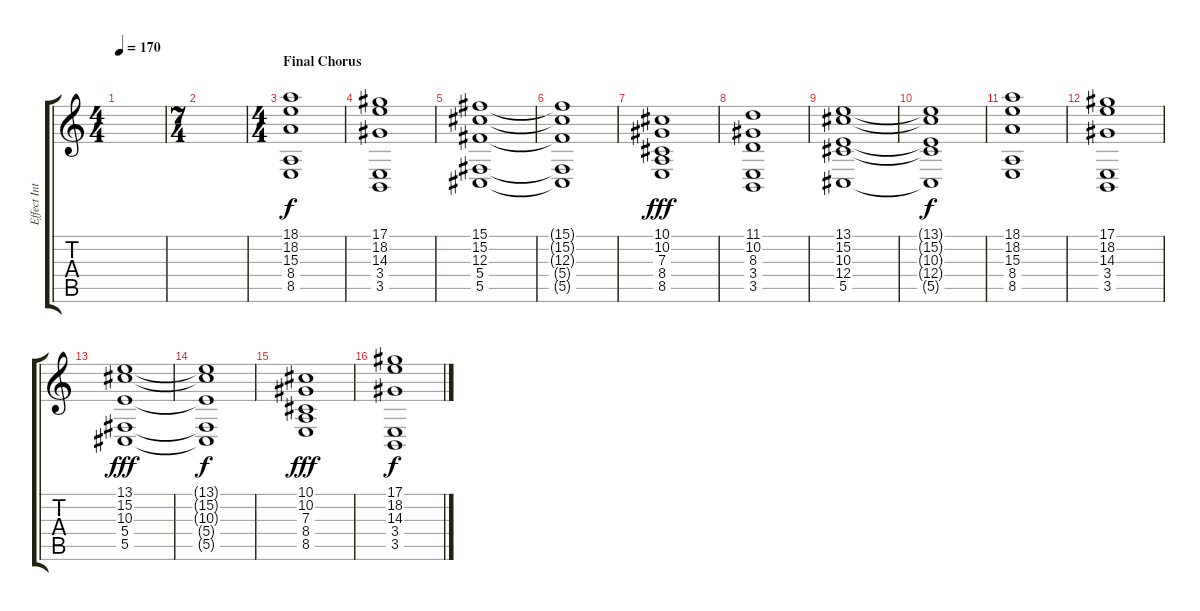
\track ("Effect Intro and Final Chorus Coral" "Effect Int") {instrument fx2soundtrack}
\staff {score tabs}
\tuning (Eb4 Bb3 Gb3 Db3 Ab2 Eb2) {hide}
\ts (4 4)
\tempo 170
\clef g2
\ks c
|
\ts (7 4)
|
\ts (4 4)
\section ("" "Final Chorus")
(18.1 18.2 15.3 8.4 8.5).1{instrument stringensemble1} |
(17.1 18.2 14.3 3.4 3.5).1 |
(15.1 15.2 12.3 5.4 5.5).1 |
(15.1{t} 15.2{t} 12.3{t} 5.4{t} 5.5{t}).1 |
(10.1 10.2 7.3 8.4 8.5).1{dy fff} |
(11.1 10.2 8.3 3.4 3.5).1 |
(13.1 15.2 10.3 12.4 5.5).1 |
(13.1{t} 15.2{t} 10.3{t} 12.4{t} 5.5{t}).1{dy f} |
(18.1 18.2 15.3 8.4 8.5).1{instrument stringensemble1} |
(17.1 18.2 14.3 3.4 3.5).1 |
(13.1 15.2 10.3 5.4 5.5).1{dy fff} |
(13.1{t} 15.2{t} 10.3{t} 5.4{t} 5.5{t}).1{dy f} |
(10.1 10.2 7.3 8.4 8.5).1{dy fff} |
(17.1 18.2 14.3 3.4 3.5).1{dy f}
